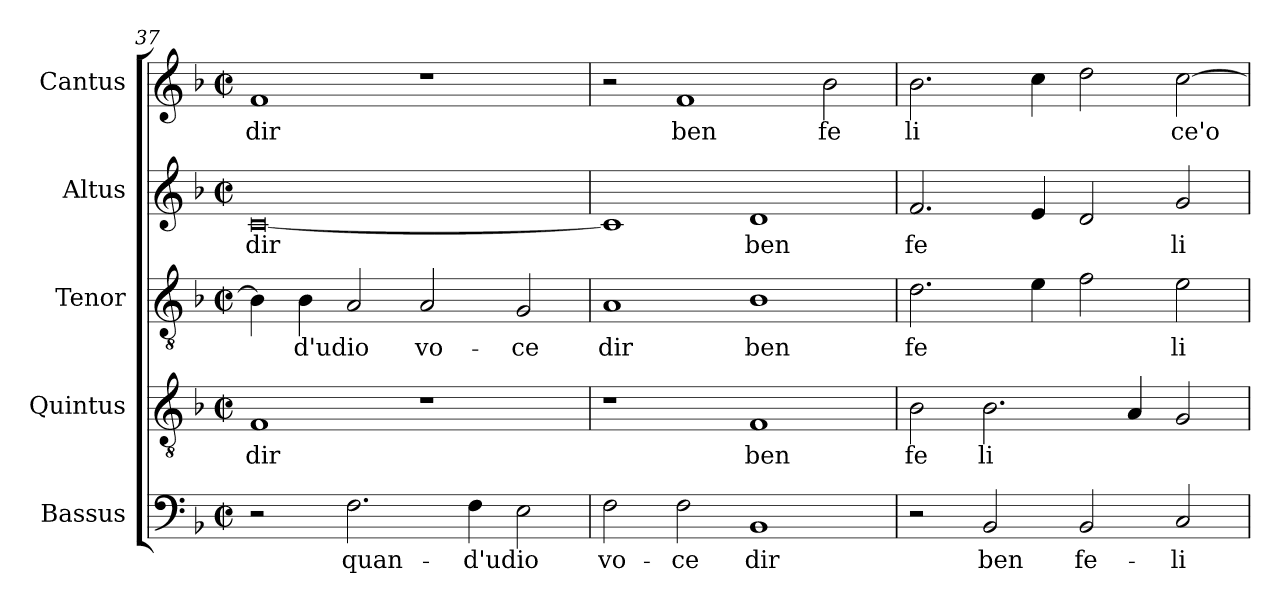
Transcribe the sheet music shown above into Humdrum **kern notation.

**kern	**text	**kern	**text	**kern	**text	**kern	**text	**kern	**text
*part5	*part5	*part4	*part4	*part3	*part3	*part2	*part2	*part1	*part1
*staff5	*staff5	*staff4	*staff4	*staff3	*staff3	*staff2	*staff2	*staff1	*staff1
*I"Bassus	*	*I"Quintus	*	*I"Tenor	*	*I"Altus	*	*I"Cantus	*
*clefF4	*	*clefGv2	*	*clefGv2	*	*clefG2	*	*clefG2	*
*k[b-]	*	*k[b-]	*	*k[b-]	*	*k[b-]	*	*k[b-]	*
*F:	*	*F:	*	*F:	*	*F:	*	*F:	*
*M2/2	*	*M2/2	*	*M2/2	*	*M2/2	*	*M2/2	*
*met(c|)	*	*met(c|)	*	*met(c|)	*	*met(c|)	*	*met(c|)	*
=37	=37	=37	=37	=37	=37	=37	=37	=37	=37
!	!	!	!LO:LY:b:cj	!	!LO:LY:b	!	!LO:LY:b	!	!LO:LY:b:cj
2r	.	1F	dir	4B-\]	--	[<0c	dir	1f	dir
!	!	!	!	!	!LO:LY:b	!	!	!	!
.	.	.	.	4B-\	-d'udio	.	.	.	.
!	!LO:LY:b	!	!	!	!LO:LY:b	!	!	!	!
2.F\	quan-	.	.	2A/	.	.	.	.	.
!	!	!	!	!	!LO:LY:b	!	!	!	!
.	.	1r	.	2A/	vo-	.	.	1r	.
!	!LO:LY:b	!	!	!	!	!	!	!	!
4F\	-d'udio	.	.	.	.	.	.	.	.
!	!LO:LY:b	!	!	!	!LO:LY:b	!	!	!	!
2E\	.	.	.	2G/	-ce	.	.	.	.
=38	=38	=38	=38	=38	=38	=38	=38	=38	=38
!	!LO:LY:b	!	!	!	!LO:LY:b	!	!LO:LY:b	!	!
2F\	vo-	1r	.	1A	dir	1c]	.	2r	.
!	!LO:LY:b	!	!	!	!	!	!	!	!LO:LY:b:cj
2F\	-ce	.	.	.	.	.	.	1f	ben
!	!LO:LY:b	!	!LO:LY:b:cj	!	!LO:LY:b	!	!LO:LY:b	!	!
1BB-	dir	1F	ben	1B-	ben	1d	ben	.	.
!	!	!	!	!	!	!	!	!	!LO:LY:b:cj
.	.	.	.	.	.	.	.	2b-\	fe
=39	=39	=39	=39	=39	=39	=39	=39	=39	=39
!	!	!	!LO:LY:b:cj	!	!LO:LY:b	!	!LO:LY:b	!	!LO:LY:b:cj
2r	.	2B-\	fe	2.d\	fe-	2.f/	fe	2.b-\	li
!	!LO:LY:b	!	!LO:LY:b:cj	!	!	!	!	!	!
2BB-/	ben	2.B-\	li	.	.	.	.	.	.
!	!	!	!	!	!LO:LY:b	!	!LO:LY:b	!	!LO:LY:b:cj
.	.	.	.	4e\	--	4e/	.	4cc\	.
!	!LO:LY:b	!	!	!	!LO:LY:b	!	!LO:LY:b	!	!LO:LY:b:cj
2BB-/	fe-	.	.	2f\	--	2d/	.	2dd\	.
!	!	!	!LO:LY:b:cj	!	!	!	!	!	!
.	.	4A/	.	.	.	.	.	.	.
!	!LO:LY:b	!	!LO:LY:b:cj	!	!LO:LY:b	!	!LO:LY:b	!	!LO:LY:b:cj
2C/	-li-	2G/	.	2e\	-li-	2g/	li	[>2cc\	ce'o
=	=	=	=	=	=	=	=	=	=
*-	*-	*-	*-	*-	*-	*-	*-	*-	*-
